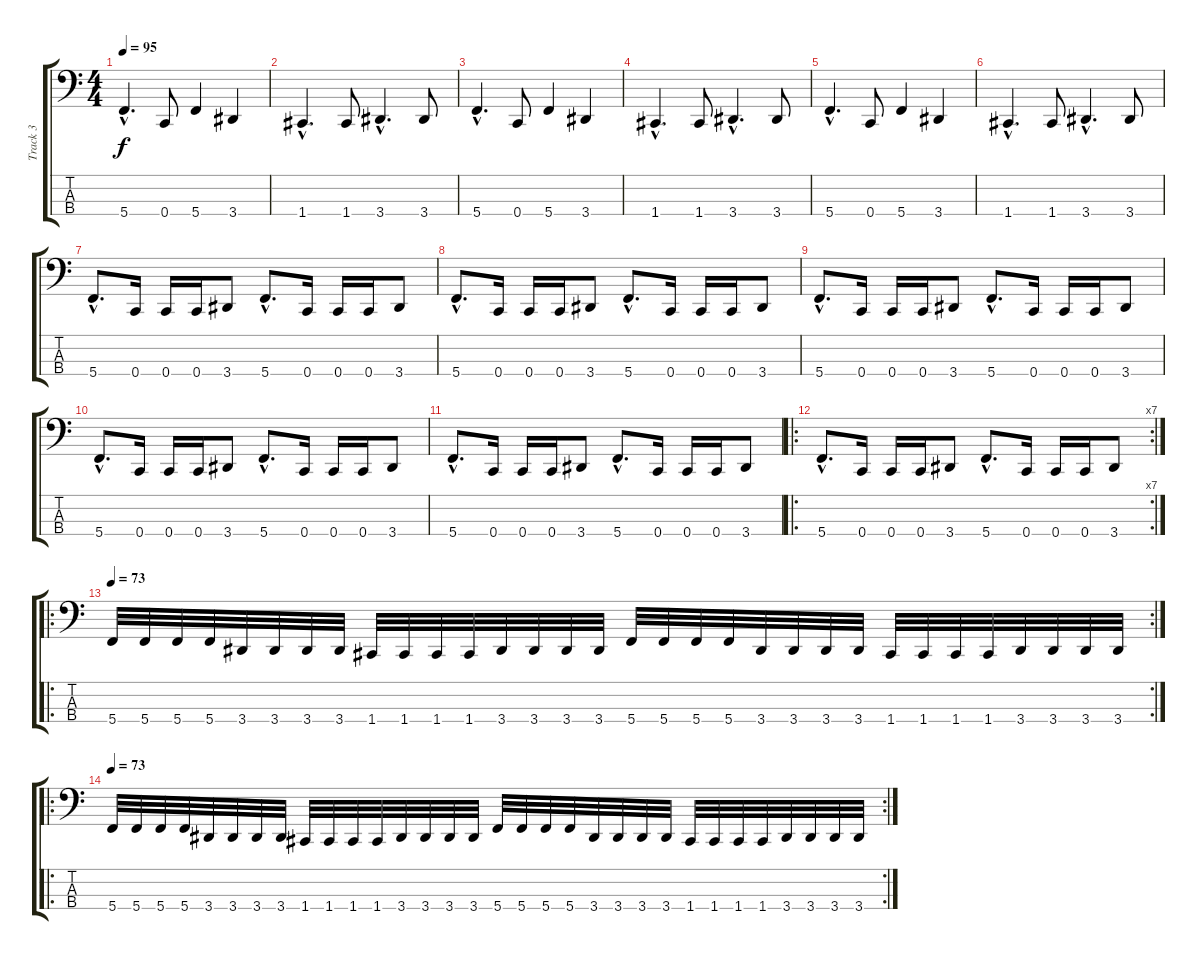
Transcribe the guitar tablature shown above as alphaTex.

\track ("Track 3" "Track 3") {instrument electricbasspick}
\staff {score tabs}
\tuning (F2 C2 G1 C1) {hide}
\ts (4 4)
\tempo 95
\clef f4
\ks c
5.4{hac}.4{d dy f} 0.4.8 5.4.4 3.4.4 |
1.4{hac}.4{d} 1.4.8 3.4{hac}.4{d} 3.4.8 |
5.4{hac}.4{d} 0.4.8 5.4.4 3.4.4 |
1.4{hac}.4{d} 1.4.8 3.4{hac}.4{d} 3.4.8 |
5.4{hac}.4{d} 0.4.8 5.4.4 3.4.4 |
1.4{hac}.4{d} 1.4.8 3.4{hac}.4{d} 3.4.8 |
5.4{hac}.8{d} 0.4.16 0.4.16 0.4.16 3.4.8 5.4{hac}.8{d} 0.4.16 0.4.16 0.4.16 3.4.8 |
5.4{hac}.8{d} 0.4.16 0.4.16 0.4.16 3.4.8 5.4{hac}.8{d} 0.4.16 0.4.16 0.4.16 3.4.8 |
5.4{hac}.8{d} 0.4.16 0.4.16 0.4.16 3.4.8 5.4{hac}.8{d} 0.4.16 0.4.16 0.4.16 3.4.8 |
5.4{hac}.8{d} 0.4.16 0.4.16 0.4.16 3.4.8 5.4{hac}.8{d} 0.4.16 0.4.16 0.4.16 3.4.8 |
5.4{hac}.8{d} 0.4.16 0.4.16 0.4.16 3.4.8 5.4{hac}.8{d} 0.4.16 0.4.16 0.4.16 3.4.8 |
\ro
\rc 7
5.4{hac}.8{d} 0.4.16 0.4.16 0.4.16 3.4.8 5.4{hac}.8{d} 0.4.16 0.4.16 0.4.16 3.4.8 |
\ro
\rc 2
\tempo 73
5.4.32 5.4.32 5.4.32 5.4.32 3.4.32 3.4.32 3.4.32 3.4.32 1.4.32 1.4.32 1.4.32 1.4.32 3.4.32 3.4.32 3.4.32 3.4.32 5.4.32 5.4.32 5.4.32 5.4.32 3.4.32 3.4.32 3.4.32 3.4.32 1.4.32 1.4.32 1.4.32 1.4.32 3.4.32 3.4.32 3.4.32 3.4.32 |
\ro
\rc 2
\tempo 73
5.4.32 5.4.32 5.4.32 5.4.32 3.4.32 3.4.32 3.4.32 3.4.32 1.4.32 1.4.32 1.4.32 1.4.32 3.4.32 3.4.32 3.4.32 3.4.32 5.4.32 5.4.32 5.4.32 5.4.32 3.4.32 3.4.32 3.4.32 3.4.32 1.4.32 1.4.32 1.4.32 1.4.32 3.4.32 3.4.32 3.4.32 3.4.32
